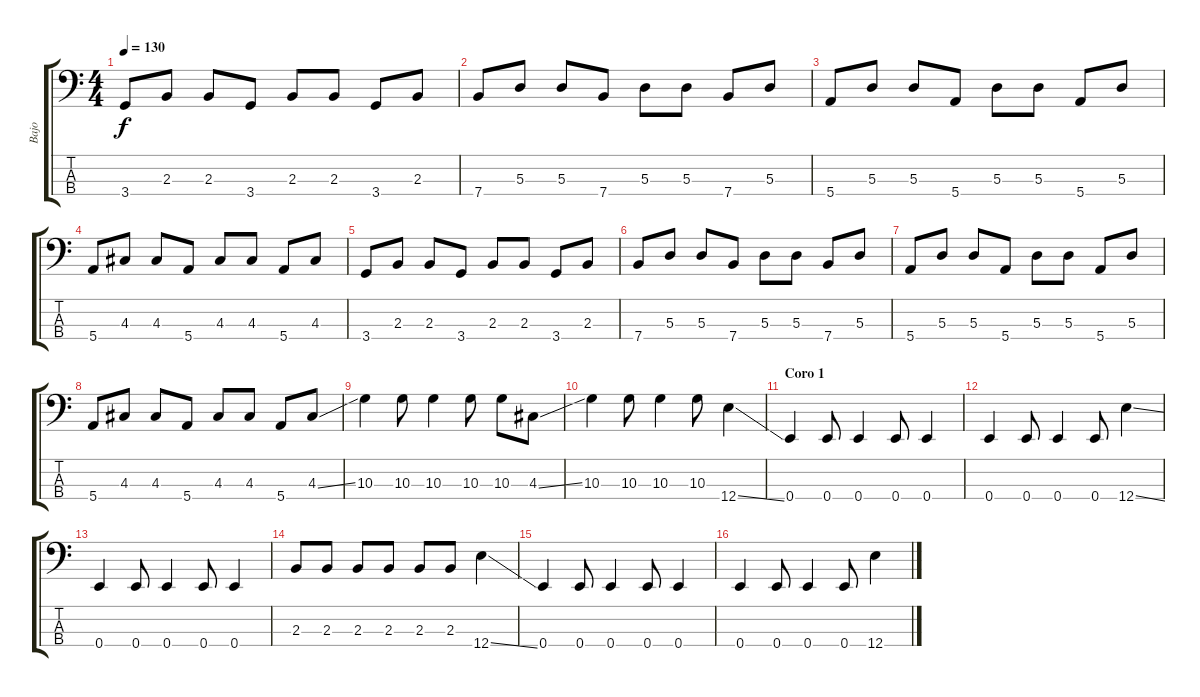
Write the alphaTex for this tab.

\track ("Bajo" "Bajo") {instrument electricbasspick}
\staff {score tabs}
\tuning (G2 D2 A1 E1) {hide}
\ts (4 4)
\tempo 130
\clef f4
\ks c
3.4.8{dy f} 2.3.8 2.3.8 3.4.8 2.3.8 2.3.8 3.4.8 2.3.8 |
7.4.8 5.3.8 5.3.8 7.4.8 5.3.8 5.3.8 7.4.8 5.3.8 |
5.4.8 5.3.8 5.3.8 5.4.8 5.3.8 5.3.8 5.4.8 5.3.8 |
5.4.8 4.3.8 4.3.8 5.4.8 4.3.8 4.3.8 5.4.8 4.3.8 |
3.4.8 2.3.8 2.3.8 3.4.8 2.3.8 2.3.8 3.4.8 2.3.8 |
7.4.8 5.3.8 5.3.8 7.4.8 5.3.8 5.3.8 7.4.8 5.3.8 |
5.4.8 5.3.8 5.3.8 5.4.8 5.3.8 5.3.8 5.4.8 5.3.8 |
5.4.8 4.3.8 4.3.8 5.4.8 4.3.8 4.3.8 5.4.8 4.3{ss}.8 |
10.3.4 10.3.8 10.3.4 10.3.8 10.3.8 4.3{ss}.8 |
10.3.4 10.3.8 10.3.4 10.3.8 12.4{ss}.4 |
\section ("" "Coro 1")
0.4.4 0.4.8 0.4.4 0.4.8 0.4.4 |
0.4.4 0.4.8 0.4.4 0.4.8 12.4{ss}.4 |
0.4.4 0.4.8 0.4.4 0.4.8 0.4.4 |
2.3.8 2.3.8 2.3.8 2.3.8 2.3.8 2.3.8 12.4{ss}.4 |
0.4.4 0.4.8 0.4.4 0.4.8 0.4.4 |
0.4.4 0.4.8 0.4.4 0.4.8 12.4{ss}.4
